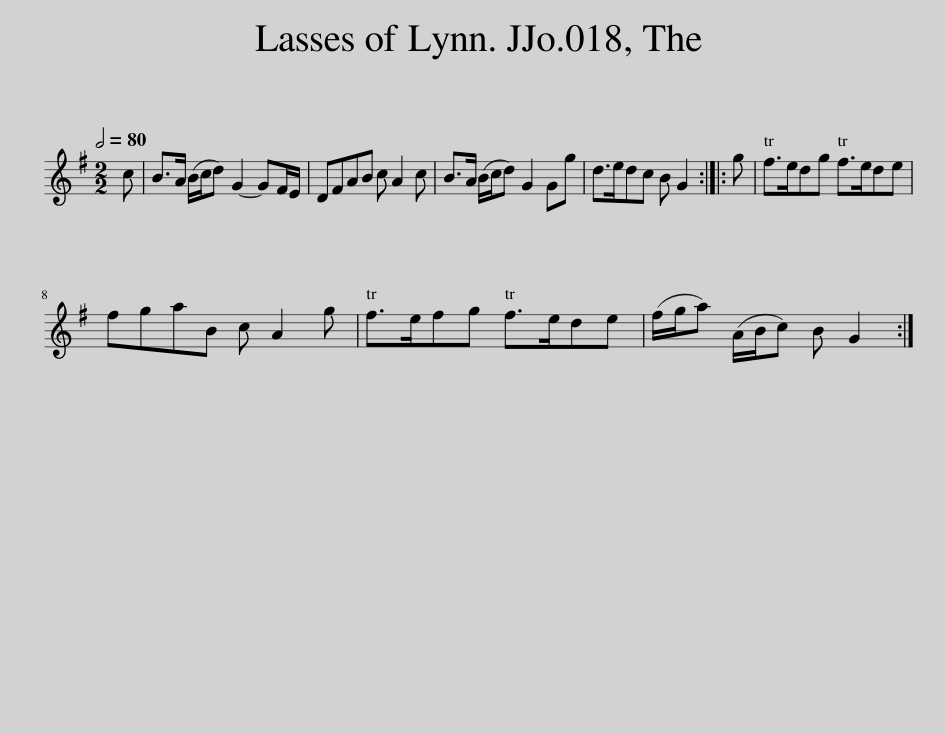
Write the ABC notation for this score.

X:1
L:1/8
Q:1/2=80
M:2/2
I:linebreak $
K:G
V:1 treble
V:1
 c | B>A (B/c/d) G2- GF/E/ | DFAB c A2 c | B>A (B/c/d) G2 Gg | d>edc B G2 :: %5
 g | f>edg f>ede |$ fgaB c A2 g | f>efg f>ede | (f/g/a) (A/B/c) B G2 :| %10
